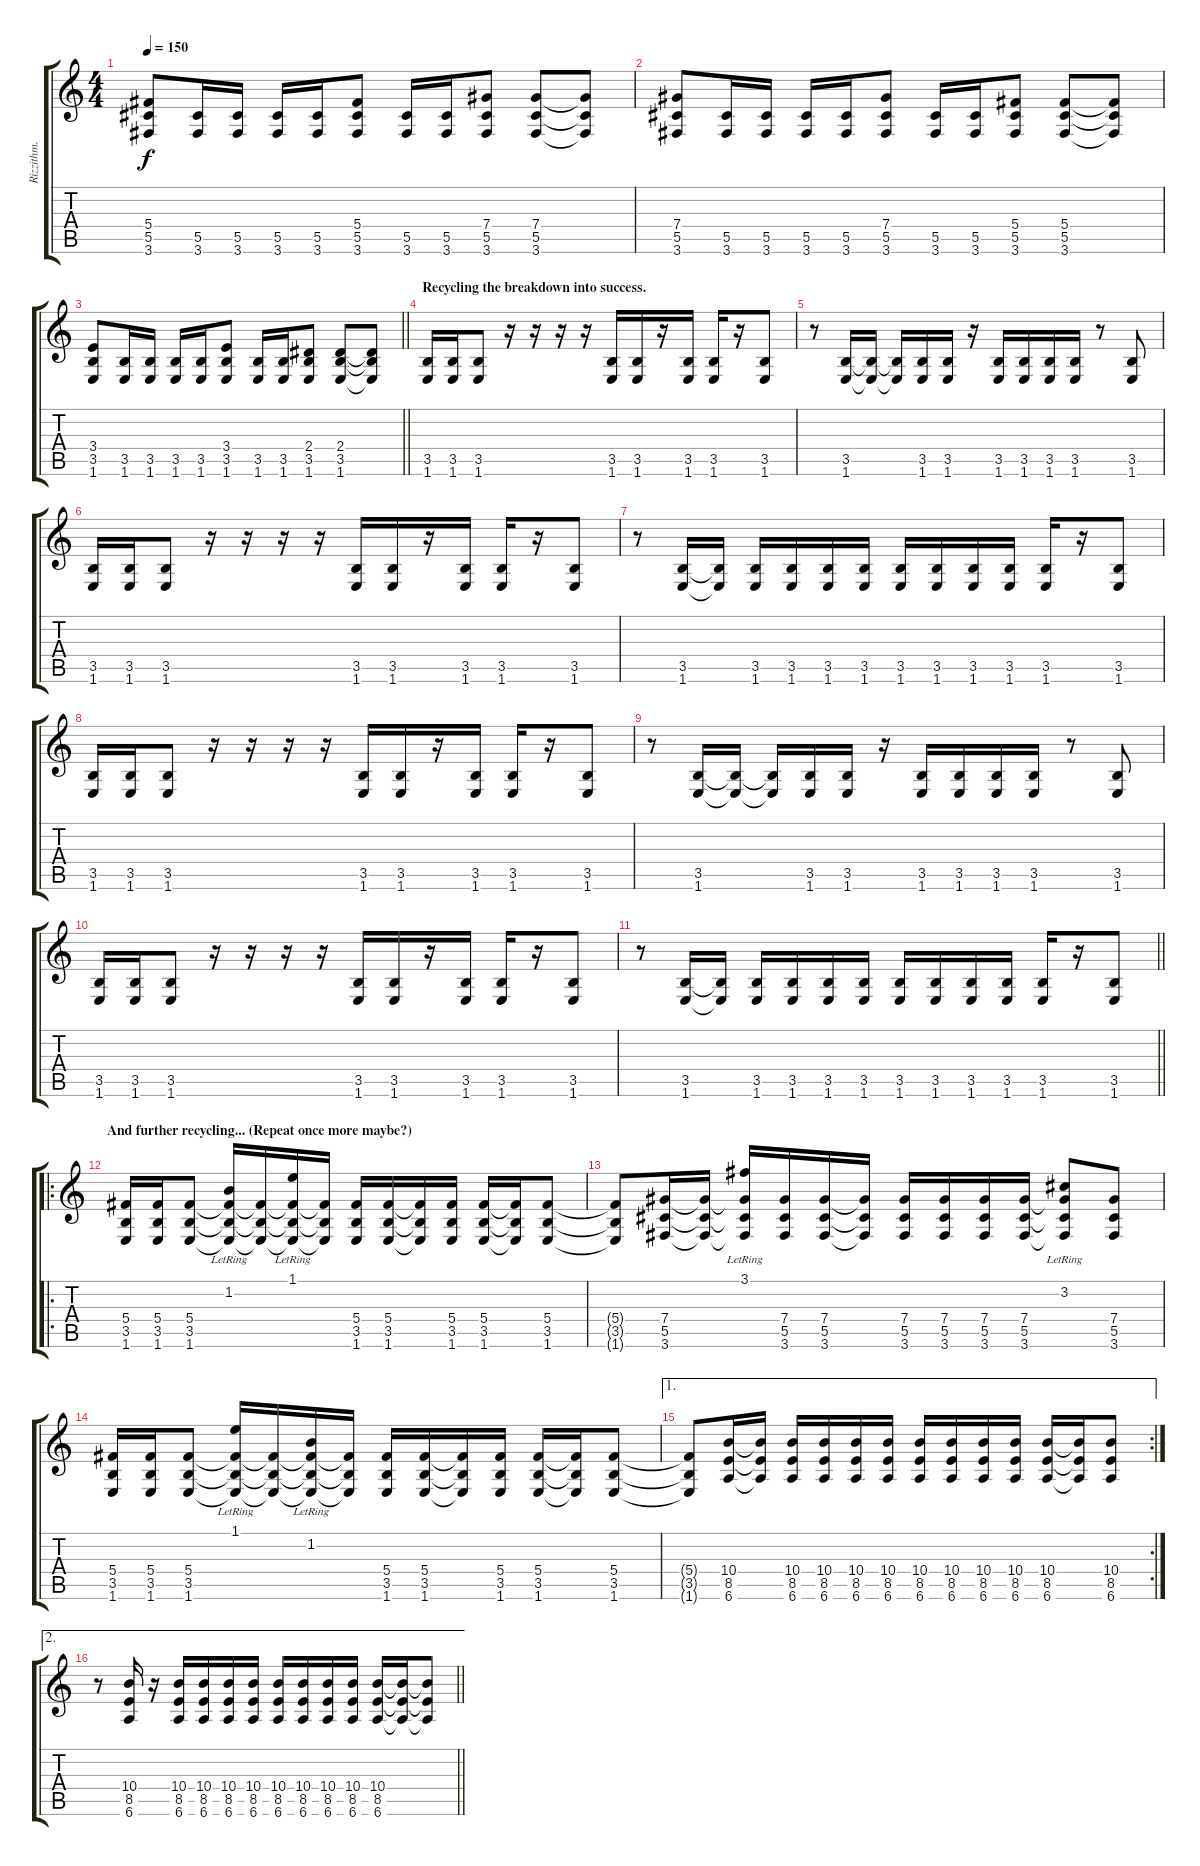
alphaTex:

\track ("Rizzithm." "Rizzithm.") {instrument distortionguitar}
\staff {score tabs}
\tuning (Eb4 Bb3 Gb3 Db3 Ab2 Eb2) {hide}
\ts (4 4)
\tempo 150
\clef g2
\ks c
(5.4 5.5 3.6).8{dy f} (5.5 3.6).16 (5.5 3.6).16 (5.5 3.6).16 (5.5 3.6).16 (5.4 5.5 3.6).8 (5.5 3.6).16 (5.5 3.6).16 (7.4 5.5 3.6).8 (7.4 5.5 3.6).8 (7.4{t} 5.5{t} 3.6{t}).8 |
(7.4 5.5 3.6).8 (5.5 3.6).16 (5.5 3.6).16 (5.5 3.6).16 (5.5 3.6).16 (7.4 5.5 3.6).8 (5.5 3.6).16 (5.5 3.6).16 (5.4 5.5 3.6).8 (5.4 5.5 3.6).8 (5.4{t} 5.5{t} 3.6{t}).8 |
\barLineRight lightlight
(3.4 3.5 1.6).8 (3.5 1.6).16 (3.5 1.6).16 (3.5 1.6).16 (3.5 1.6).16 (3.4 3.5 1.6).8 (3.5 1.6).16 (3.5 1.6).16 (2.4 3.5 1.6).8 (2.4 3.5 1.6).8 (2.4{t} 3.5{t} 1.6{t}).8 |
\section ("" "Recycling the breakdown into success.")
(3.5 1.6).16 (3.5 1.6).16 (3.5 1.6).8 r.16 r.16 r.16 r.16 (3.5 1.6).16 (3.5 1.6).16 r.16 (3.5 1.6).16 (3.5 1.6).16 r.16 (3.5 1.6).8 |
r.8 (3.5 1.6).16 (3.5{t} 1.6{t}).16 (3.5{t} 1.6{t}).16 (3.5 1.6).16 (3.5 1.6).16 r.16 (3.5 1.6).16 (3.5 1.6).16 (3.5 1.6).16 (3.5 1.6).16 r.8 (3.5 1.6).8 |
(3.5 1.6).16 (3.5 1.6).16 (3.5 1.6).8 r.16 r.16 r.16 r.16 (3.5 1.6).16 (3.5 1.6).16 r.16 (3.5 1.6).16 (3.5 1.6).16 r.16 (3.5 1.6).8 |
r.8 (3.5 1.6).16 (3.5{t} 1.6{t}).16 (3.5 1.6).16 (3.5 1.6).16 (3.5 1.6).16 (3.5 1.6).16 (3.5 1.6).16 (3.5 1.6).16 (3.5 1.6).16 (3.5 1.6).16 (3.5 1.6).16 r.16 (3.5 1.6).8 |
(3.5 1.6).16 (3.5 1.6).16 (3.5 1.6).8 r.16 r.16 r.16 r.16 (3.5 1.6).16 (3.5 1.6).16 r.16 (3.5 1.6).16 (3.5 1.6).16 r.16 (3.5 1.6).8 |
r.8 (3.5 1.6).16 (3.5{t} 1.6{t}).16 (3.5{t} 1.6{t}).16 (3.5 1.6).16 (3.5 1.6).16 r.16 (3.5 1.6).16 (3.5 1.6).16 (3.5 1.6).16 (3.5 1.6).16 r.8 (3.5 1.6).8 |
(3.5 1.6).16 (3.5 1.6).16 (3.5 1.6).8 r.16 r.16 r.16 r.16 (3.5 1.6).16 (3.5 1.6).16 r.16 (3.5 1.6).16 (3.5 1.6).16 r.16 (3.5 1.6).8 |
\barLineRight lightlight
r.8 (3.5 1.6).16 (3.5{t} 1.6{t}).16 (3.5 1.6).16 (3.5 1.6).16 (3.5 1.6).16 (3.5 1.6).16 (3.5 1.6).16 (3.5 1.6).16 (3.5 1.6).16 (3.5 1.6).16 (3.5 1.6).16 r.16 (3.5 1.6).8 |
\ro
\section ("" "And further recycling... (Repeat once more maybe?)")
(5.4 3.5 1.6).16 (5.4 3.5 1.6).16 (5.4 3.5 1.6).8 (1.2{lr} 5.4{t} 3.5{t} 1.6{t}).16 (5.4{t} 3.5{t} 1.6{t}).16 (1.1{lr} 5.4{t} 3.5{t} 1.6{t}).16 (5.4{t} 3.5{t} 1.6{t}).16 (5.4 3.5 1.6).16 (5.4 3.5 1.6).16 (5.4{t} 3.5{t} 1.6{t}).16 (5.4 3.5 1.6).16 (5.4 3.5 1.6).16 (5.4{t} 3.5{t} 1.6{t}).16 (5.4 3.5 1.6).8 |
(5.4{t} 3.5{t} 1.6{t}).8 (7.4 5.5 3.6).16 (7.4{t} 5.5{t} 3.6{t}).16 (3.1{lr} 7.4{t} 5.5{t} 3.6{t}).16 (7.4 5.5 3.6).16 (7.4 5.5 3.6).16 (7.4{t} 5.5{t} 3.6{t}).16 (7.4 5.5 3.6).16 (7.4 5.5 3.6).16 (7.4 5.5 3.6).16 (7.4 5.5 3.6).16 (3.2{lr} 7.4{t} 5.5{t} 3.6{t}).8 (7.4 5.5 3.6).8 |
(5.4 3.5 1.6).16 (5.4 3.5 1.6).16 (5.4 3.5 1.6).8 (1.1{lr} 5.4{t} 3.5{t} 1.6{t}).16 (5.4{t} 3.5{t} 1.6{t}).16 (1.2{lr} 5.4{t} 3.5{t} 1.6{t}).16 (5.4{t} 3.5{t} 1.6{t}).16 (5.4 3.5 1.6).16 (5.4 3.5 1.6).16 (5.4{t} 3.5{t} 1.6{t}).16 (5.4 3.5 1.6).16 (5.4 3.5 1.6).16 (5.4{t} 3.5{t} 1.6{t}).16 (5.4 3.5 1.6).8 |
\ae 1
\rc 2
(5.4{t} 3.5{t} 1.6{t}).8 (10.4 8.5 6.6).16 (10.4{t} 8.5{t} 6.6{t}).16 (10.4 8.5 6.6).16 (10.4 8.5 6.6).16 (10.4 8.5 6.6).16 (10.4 8.5 6.6).16 (10.4 8.5 6.6).16 (10.4 8.5 6.6).16 (10.4 8.5 6.6).16 (10.4 8.5 6.6).16 (10.4 8.5 6.6).16 (10.4{t} 8.5{t} 6.6{t}).16 (10.4 8.5 6.6).8 |
\ae 2
\barLineRight lightlight
r.8 (10.4 8.5 6.6).16 r.16 (10.4 8.5 6.6).16 (10.4 8.5 6.6).16 (10.4 8.5 6.6).16 (10.4 8.5 6.6).16 (10.4 8.5 6.6).16 (10.4 8.5 6.6).16 (10.4 8.5 6.6).16 (10.4 8.5 6.6).16 (10.4 8.5 6.6).16 (10.4{t} 8.5{t} 6.6{t}).16 (10.4{t} 8.5{t} 6.6{t}).8
